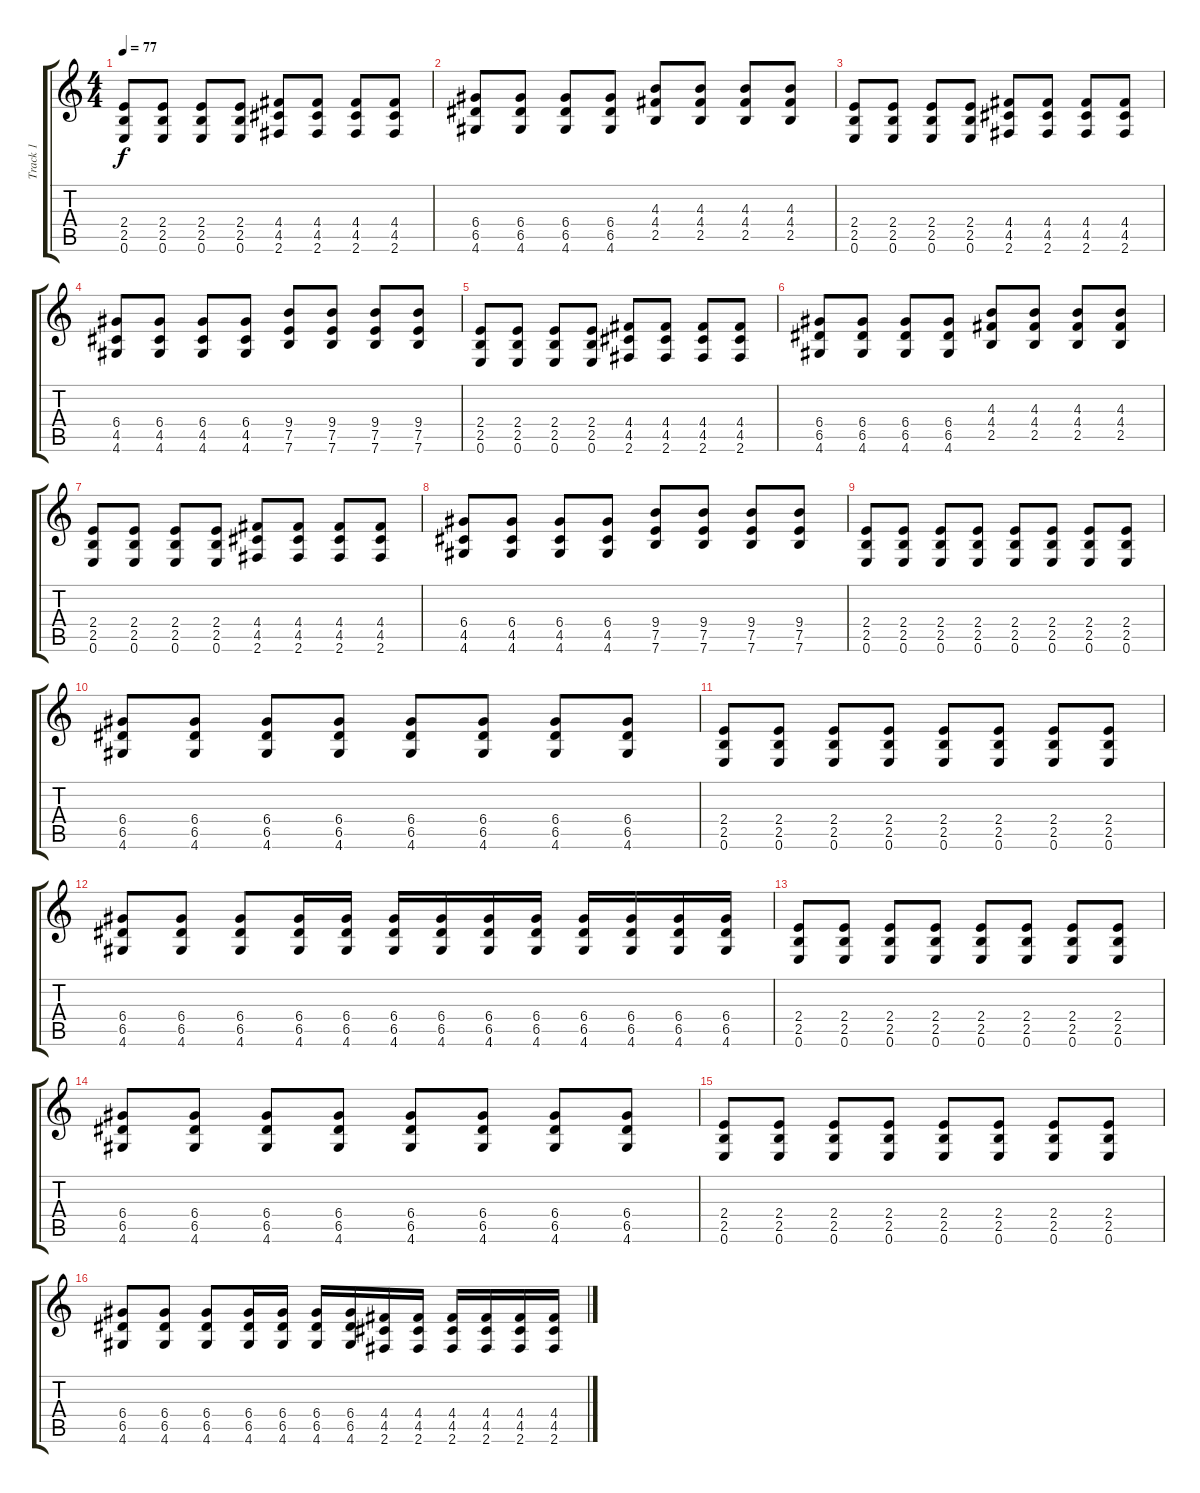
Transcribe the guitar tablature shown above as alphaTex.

\track ("Track 1" "Track 1") {instrument overdrivenguitar}
\staff {score tabs}
\tuning (E4 B3 G3 D3 A2 E2) {hide}
\ts (4 4)
\tempo 77
\clef g2
\ks c
(2.4 2.5 0.6).8{dy f} (2.4 2.5 0.6).8 (2.4 2.5 0.6).8 (2.4 2.5 0.6).8 (4.4 4.5 2.6).8 (4.4 4.5 2.6).8 (4.4 4.5 2.6).8 (4.4 4.5 2.6).8 |
(6.4 6.5 4.6).8 (6.4 6.5 4.6).8 (6.4 6.5 4.6).8 (6.4 6.5 4.6).8 (4.3 4.4 2.5).8 (4.3 4.4 2.5).8 (4.3 4.4 2.5).8 (4.3 4.4 2.5).8 |
(2.4 2.5 0.6).8 (2.4 2.5 0.6).8 (2.4 2.5 0.6).8 (2.4 2.5 0.6).8 (4.4 4.5 2.6).8 (4.4 4.5 2.6).8 (4.4 4.5 2.6).8 (4.4 4.5 2.6).8 |
(6.4 4.5 4.6).8 (6.4 4.5 4.6).8 (6.4 4.5 4.6).8 (6.4 4.5 4.6).8 (9.4 7.5 7.6).8 (9.4 7.5 7.6).8 (9.4 7.5 7.6).8 (9.4 7.5 7.6).8 |
(2.4 2.5 0.6).8 (2.4 2.5 0.6).8 (2.4 2.5 0.6).8 (2.4 2.5 0.6).8 (4.4 4.5 2.6).8 (4.4 4.5 2.6).8 (4.4 4.5 2.6).8 (4.4 4.5 2.6).8 |
(6.4 6.5 4.6).8 (6.4 6.5 4.6).8 (6.4 6.5 4.6).8 (6.4 6.5 4.6).8 (4.3 4.4 2.5).8 (4.3 4.4 2.5).8 (4.3 4.4 2.5).8 (4.3 4.4 2.5).8 |
(2.4 2.5 0.6).8 (2.4 2.5 0.6).8 (2.4 2.5 0.6).8 (2.4 2.5 0.6).8 (4.4 4.5 2.6).8 (4.4 4.5 2.6).8 (4.4 4.5 2.6).8 (4.4 4.5 2.6).8 |
(6.4 4.5 4.6).8 (6.4 4.5 4.6).8 (6.4 4.5 4.6).8 (6.4 4.5 4.6).8 (9.4 7.5 7.6).8 (9.4 7.5 7.6).8 (9.4 7.5 7.6).8 (9.4 7.5 7.6).8 |
(2.4 2.5 0.6).8 (2.4 2.5 0.6).8 (2.4 2.5 0.6).8 (2.4 2.5 0.6).8 (2.4 2.5 0.6).8 (2.4 2.5 0.6).8 (2.4 2.5 0.6).8 (2.4 2.5 0.6).8 |
(6.4 6.5 4.6).8 (6.4 6.5 4.6).8 (6.4 6.5 4.6).8 (6.4 6.5 4.6).8 (6.4 6.5 4.6).8 (6.4 6.5 4.6).8 (6.4 6.5 4.6).8 (6.4 6.5 4.6).8 |
(2.4 2.5 0.6).8 (2.4 2.5 0.6).8 (2.4 2.5 0.6).8 (2.4 2.5 0.6).8 (2.4 2.5 0.6).8 (2.4 2.5 0.6).8 (2.4 2.5 0.6).8 (2.4 2.5 0.6).8 |
(6.4 6.5 4.6).8 (6.4 6.5 4.6).8 (6.4 6.5 4.6).8 (6.4 6.5 4.6).16 (6.4 6.5 4.6).16 (6.4 6.5 4.6).16 (6.4 6.5 4.6).16 (6.4 6.5 4.6).16 (6.4 6.5 4.6).16 (6.4 6.5 4.6).16 (6.4 6.5 4.6).16 (6.4 6.5 4.6).16 (6.4 6.5 4.6).16 |
(2.4 2.5 0.6).8 (2.4 2.5 0.6).8 (2.4 2.5 0.6).8 (2.4 2.5 0.6).8 (2.4 2.5 0.6).8 (2.4 2.5 0.6).8 (2.4 2.5 0.6).8 (2.4 2.5 0.6).8 |
(6.4 6.5 4.6).8 (6.4 6.5 4.6).8 (6.4 6.5 4.6).8 (6.4 6.5 4.6).8 (6.4 6.5 4.6).8 (6.4 6.5 4.6).8 (6.4 6.5 4.6).8 (6.4 6.5 4.6).8 |
(2.4 2.5 0.6).8 (2.4 2.5 0.6).8 (2.4 2.5 0.6).8 (2.4 2.5 0.6).8 (2.4 2.5 0.6).8 (2.4 2.5 0.6).8 (2.4 2.5 0.6).8 (2.4 2.5 0.6).8 |
(6.4 6.5 4.6).8 (6.4 6.5 4.6).8 (6.4 6.5 4.6).8 (6.4 6.5 4.6).16 (6.4 6.5 4.6).16 (6.4 6.5 4.6).16 (6.4 6.5 4.6).16 (4.4 4.5 2.6).16 (4.4 4.5 2.6).16 (4.4 4.5 2.6).16 (4.4 4.5 2.6).16 (4.4 4.5 2.6).16 (4.4 4.5 2.6).16
